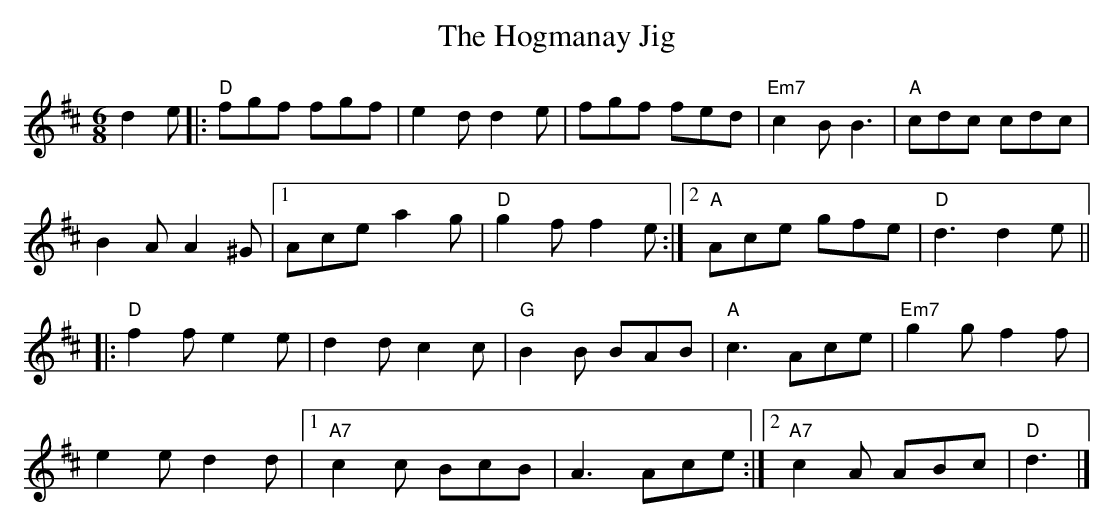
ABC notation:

X:1
T:The Hogmanay Jig
L:1/4
M:6/8
K:D
V:1
d e/ |: "D" f/g/f/ f/g/f/ | e d/ d e/ | f/g/f/ f/e/d/ |  "Em7" c B/ B3/2 | "A" c/d/c/ c/d/c/ |
B A/ A ^G/ |1 A/c/e/ a g/ |  "D" g f/ f e/ :|2 "A" A/c/e/ g/f/e/ | "D" d3/2 d e/ ||
|:"D" f f/ e e/ |  d d/ c c/ | "G" B B/ B/A/B/ | "A" c3/2 A/c/e/ | "Em7" g g/ f f/ |
e e/ d d/ |1 "A7" c c/ B/c/B/ | A3/2 A/c/e/ :|2 "A7" c A/ A/B/c/ |  "D" d3/2 |]
